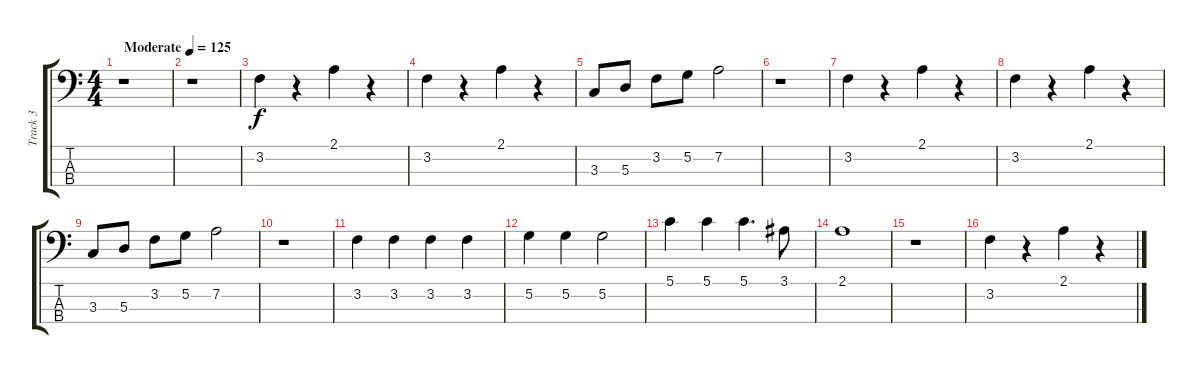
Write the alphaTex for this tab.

\track ("Track 3" "Track 3") {instrument electricbassfinger}
\staff {score tabs}
\tuning (G2 D2 A1 E1) {hide}
\ts (4 4)
\tempo (125 "Moderate")
\clef f4
\ks c
r.1{dy f instrument electricbassfinger} |
r.1 |
3.2.4 r.4 2.1.4 r.4 |
3.2.4 r.4 2.1.4 r.4 |
3.3.8 5.3.8 3.2.8 5.2.8 7.2.2 |
r.1 |
3.2.4 r.4 2.1.4 r.4 |
3.2.4 r.4 2.1.4 r.4 |
3.3.8 5.3.8 3.2.8 5.2.8 7.2.2 |
r.1 |
3.2.4 3.2.4 3.2.4 3.2.4 |
5.2.4 5.2.4 5.2.2 |
5.1.4 5.1.4 5.1.4{d} 3.1.8 |
2.1.1 |
r.1 |
3.2.4 r.4 2.1.4 r.4
